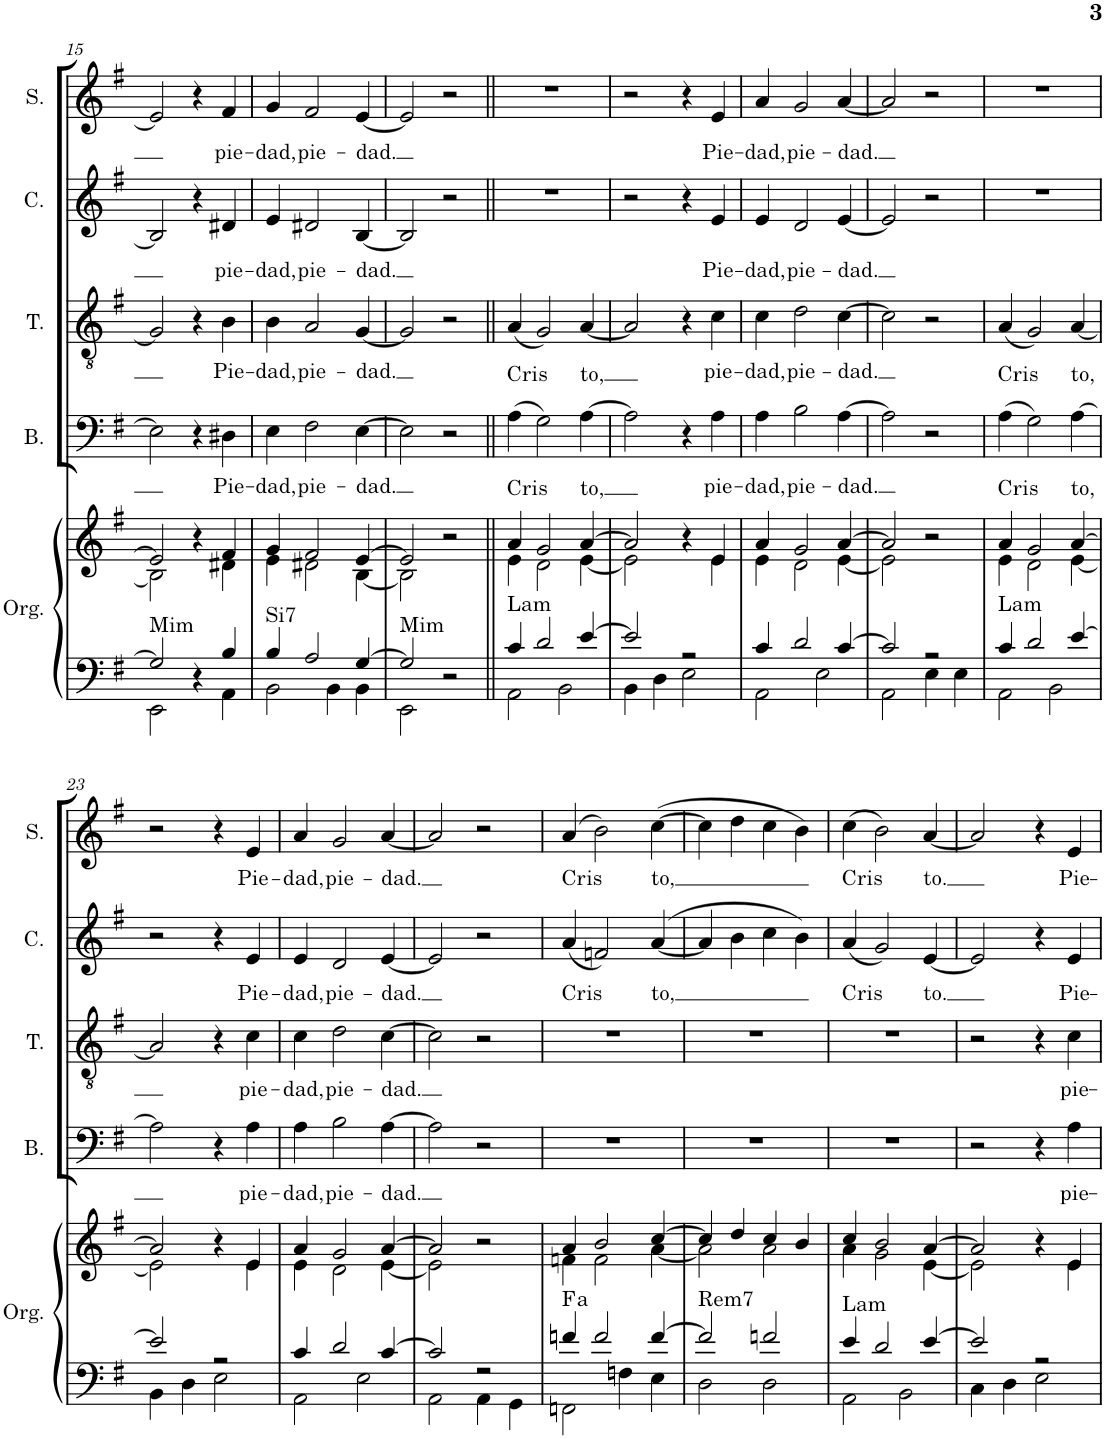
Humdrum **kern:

**kern	**kern	**harte	**kern	**text	**kern	**text	**kern	**text	**kern	**text
*part5	*part5	*part5	*part4	*part4	*part3	*part3	*part2	*part2	*part1	*part1
*staff6	*staff5	*	*staff4	*staff4	*staff3	*staff3	*staff2	*staff2	*staff1	*staff1
*I"Órgano	*	*	*I"Bajo	*	*I"Tenor	*	*I"Contralto	*	*I"Soprano	*
*	*	*	*I'B.	*	*I'T.	*	*I'C.	*	*I'S.	*
!!LO:PB:g=z
*clefF4	*clefG2	*	*clefF4	*	*clefGv2	*	*clefG2	*	*clefG2	*
*k[f#]	*k[f#]	*	*k[f#]	*	*k[f#]	*	*k[f#]	*	*k[f#]	*
*M2/2	*M2/2	*	*M2/2	*	*M2/2	*	*M2/2	*	*M2/2	*
*met(c|)	*met(c|)	*	*met(c|)	*	*met(c|)	*	*met(c|)	*	*met(c|)	*
=15	=15	=15	=15	=15	=15	=15	=15	=15	=15	=15
*^	*^	*	*	*	*	*	*	*	*	*
!	!	!	!	!LO:H:kt=Mim	!	!	!	!	!	!	!	!
2G/]	2EE\	2e/]	2B\]	N	2E\]	.	2G/]	.	2B/]	.	2e/]	.
4r	4ryy	4r	4ryy	.	4r	.	4r	.	4r	.	4r	.
!	!	!	!	!	!	!LO:LY:b	!	!LO:LY:b	!	!LO:LY:b	!	!LO:LY:b
4B/	4AA\	4f#/	4d#X\	.	4D#X\	Pie-	4B\	Pie-	4d#X/	pie-	4f#/	pie-
=16	=16	=16	=16	=16	=16	=16	=16	=16	=16	=16	=16	=16
!	!	!	!	!LO:H:kt=Si7	!	!LO:LY:b	!	!LO:LY:b	!	!LO:LY:b	!	!LO:LY:b
4B/	2BB\	4g/	4e\	N	4E\	-dad,	4B\	-dad,	4e/	-dad,	4g/	-dad,
!	!	!	!	!	!	!LO:LY:b	!	!LO:LY:b	!	!LO:LY:b	!	!LO:LY:b
2A/	.	2f#/	2d#X\	.	2F#\	pie-	2A/	pie-	2d#X/	pie-	2f#/	pie-
.	4BB\	.	.	.	.	.	.	.	.	.	.	.
!	!	!	!	!	!	!LO:LY:b	!	!LO:LY:b	!	!LO:LY:b	!	!LO:LY:b
[4G/	4BB\	[4e/	[4B\	.	[4E\	-dad.	[4G/	-dad.	[4B/	-dad.	[4e/	-dad.
=17	=17	=17	=17	=17	=17	=17	=17	=17	=17	=17	=17	=17
!	!	!	!	!LO:H:kt=Mim	!	!	!	!	!	!	!	!
2G/]	2EE\	2e/]	2B\]	N	2E\]	.	2G/]	.	2B/]	.	2e/]	.
2r	2ryy	2r	2ryy	.	2r	.	2r	.	2r	.	2r	.
=18||	=18||	=18||	=18||	=18||	=18||	=18||	=18||	=18||	=18||	=18||	=18||	=18||
!	!	!	!	!LO:H:kt=Lam	!	!LO:LY:b	!	!LO:LY:b	!	!	!	!
4c/	2AA\	4a/	4e\	N	(4A\	Cris	(4A/	Cris	1r	.	1r	.
2d/	.	2g/	2d\	.	2G\)	.	2G/)	.	.	.	.	.
.	2BB\	.	.	.	.	.	.	.	.	.	.	.
!	!	!	!	!	!	!LO:LY:b	!	!LO:LY:b	!	!	!	!
[4e/	.	[4a/	[4e\	.	[4A\	to,	[4A/	to,	.	.	.	.
=19	=19	=19	=19	=19	=19	=19	=19	=19	=19	=19	=19	=19
2e/]	4BB\	2a/]	2e\]	.	2A\]	.	2A/]	.	2r	.	2r	.
.	4D\	.	.	.	.	.	.	.	.	.	.	.
2r	2E\	4r	4ryy	.	4r	.	4r	.	4r	.	4r	.
!	!	!	!	!	!	!LO:LY:b	!	!LO:LY:b	!	!LO:LY:b	!	!LO:LY:b
.	.	4e/	4e\	.	4A\	pie-	4c\	pie-	4e/	Pie-	4e/	Pie-
=20	=20	=20	=20	=20	=20	=20	=20	=20	=20	=20	=20	=20
!	!	!	!	!	!	!LO:LY:b	!	!LO:LY:b	!	!LO:LY:b	!	!LO:LY:b
4c/	2AA\	4a/	4e\	.	4A\	-dad,	4c\	-dad,	4e/	-dad,	4a/	-dad,
!	!	!	!	!	!	!LO:LY:b	!	!LO:LY:b	!	!LO:LY:b	!	!LO:LY:b
2d/	.	2g/	2d\	.	2B\	pie-	2d\	pie-	2d/	pie-	2g/	pie-
.	2E\	.	.	.	.	.	.	.	.	.	.	.
!	!	!	!	!	!	!LO:LY:b	!	!LO:LY:b	!	!LO:LY:b	!	!LO:LY:b
[4c/	.	[4a/	[4e\	.	[4A\	-dad.	[4c\	-dad.	[4e/	-dad.	[4a/	-dad.
=21	=21	=21	=21	=21	=21	=21	=21	=21	=21	=21	=21	=21
2c/]	2AA\	2a/]	2e\]	.	2A\]	.	2c\]	.	2e/]	.	2a/]	.
2r	4E\	2r	2ryy	.	2r	.	2r	.	2r	.	2r	.
.	4E\	.	.	.	.	.	.	.	.	.	.	.
=22	=22	=22	=22	=22	=22	=22	=22	=22	=22	=22	=22	=22
!	!	!	!	!LO:H:kt=Lam	!	!LO:LY:b	!	!LO:LY:b	!	!	!	!
4c/	2AA\	4a/	4e\	N	(4A\	Cris	(4A/	Cris	1r	.	1r	.
2d/	.	2g/	2d\	.	2G\)	.	2G/)	.	.	.	.	.
.	2BB\	.	.	.	.	.	.	.	.	.	.	.
!	!	!	!	!	!	!LO:LY:b	!	!LO:LY:b	!	!	!	!
[4e/	.	[4a/	[4e\	.	[4A\	to,	[4A/	to,	.	.	.	.
!!LO:LB:g=z
=23	=23	=23	=23	=23	=23	=23	=23	=23	=23	=23	=23	=23
2e/]	4BB\	2a/]	2e\]	.	2A\]	.	2A/]	.	2r	.	2r	.
.	4D\	.	.	.	.	.	.	.	.	.	.	.
2r	2E\	4r	4ryy	.	4r	.	4r	.	4r	.	4r	.
!	!	!	!	!	!	!LO:LY:b	!	!LO:LY:b	!	!LO:LY:b	!	!LO:LY:b
.	.	4e/	4e\	.	4A\	pie-	4c\	pie-	4e/	Pie-	4e/	Pie-
=24	=24	=24	=24	=24	=24	=24	=24	=24	=24	=24	=24	=24
!	!	!	!	!	!	!LO:LY:b	!	!LO:LY:b	!	!LO:LY:b	!	!LO:LY:b
4c/	2AA\	4a/	4e\	.	4A\	-dad,	4c\	-dad,	4e/	-dad,	4a/	-dad,
!	!	!	!	!	!	!LO:LY:b	!	!LO:LY:b	!	!LO:LY:b	!	!LO:LY:b
2d/	.	2g/	2d\	.	2B\	pie-	2d\	pie-	2d/	pie-	2g/	pie-
.	2E\	.	.	.	.	.	.	.	.	.	.	.
!	!	!	!	!	!	!LO:LY:b	!	!LO:LY:b	!	!LO:LY:b	!	!LO:LY:b
[4c/	.	[4a/	[4e\	.	[4A\	-dad.	[4c\	-dad.	[4e/	-dad.	[4a/	-dad.
=25	=25	=25	=25	=25	=25	=25	=25	=25	=25	=25	=25	=25
2c/]	2AA\	2a/]	2e\]	.	2A\]	.	2c\]	.	2e/]	.	2a/]	.
2r	4AA\	2r	2ryy	.	2r	.	2r	.	2r	.	2r	.
.	4GG\	.	.	.	.	.	.	.	.	.	.	.
=26	=26	=26	=26	=26	=26	=26	=26	=26	=26	=26	=26	=26
!	!	!	!	!LO:H:kt=a	!	!	!	!	!	!LO:LY:b	!	!LO:LY:b
4fn/	2FFn\	4a/	4fn\	.	1r	.	1r	.	(4a/	Cris	(4a/	Cris
2f/	.	2b/	2f\	.	.	.	.	.	2fn/)	.	2b\)	.
.	4Fn\	.	.	.	.	.	.	.	.	.	.	.
!	!	!	!	!	!	!	!	!	!	!LO:LY:b	!	!LO:LY:b
[4f/	4E\	[4cc/	[4a\	.	.	.	.	.	([4a/	to,	([4cc\	to,
=27	=27	=27	=27	=27	=27	=27	=27	=27	=27	=27	=27	=27
!	!	!	!	!LO:H:kt=Rem7	!	!	!	!	!	!	!	!
2f/]	2D\	4cc/]	2a\]	N	1r	.	1r	.	4a/]	.	4cc\]	.
.	.	4dd/	.	.	.	.	.	.	4b\	.	4dd\	.
2fn/	2D\	4cc/	2a\	.	.	.	.	.	4cc\	.	4cc\	.
.	.	4b/	.	.	.	.	.	.	4b\)	.	4b\)	.
=28	=28	=28	=28	=28	=28	=28	=28	=28	=28	=28	=28	=28
!	!	!	!	!LO:H:kt=Lam	!	!	!	!	!	!LO:LY:b	!	!LO:LY:b
4e/	2AA\	4cc/	4a\	N	1r	.	1r	.	(4a/	Cris	(4cc\	Cris
2d/	.	2b/	2g\	.	.	.	.	.	2g/)	.	2b\)	.
.	2BB\	.	.	.	.	.	.	.	.	.	.	.
!	!	!	!	!	!	!	!	!	!	!LO:LY:b	!	!LO:LY:b
[4e/	.	[4a/	[4e\	.	.	.	.	.	[4e/	to.	[4a/	to.
=29	=29	=29	=29	=29	=29	=29	=29	=29	=29	=29	=29	=29
2e/]	4C\	2a/]	2e\]	.	2r	.	2r	.	2e/]	.	2a/]	.
.	4D\	.	.	.	.	.	.	.	.	.	.	.
2r	2E\	4r	4ryy	.	4r	.	4r	.	4r	.	4r	.
!	!	!	!	!	!	!LO:LY:b	!	!LO:LY:b	!	!LO:LY:b	!	!LO:LY:b
.	.	4e/	4e\	.	4A\	pie-	4c\	pie-	4e/	Pie-	4e/	Pie-
*v	*v	*	*	*	*	*	*	*	*	*	*	*
*	*v	*v	*	*	*	*	*	*	*	*	*
=	=	=	=	=	=	=	=	=	=	=
*-	*-	*-	*-	*-	*-	*-	*-	*-	*-	*-
